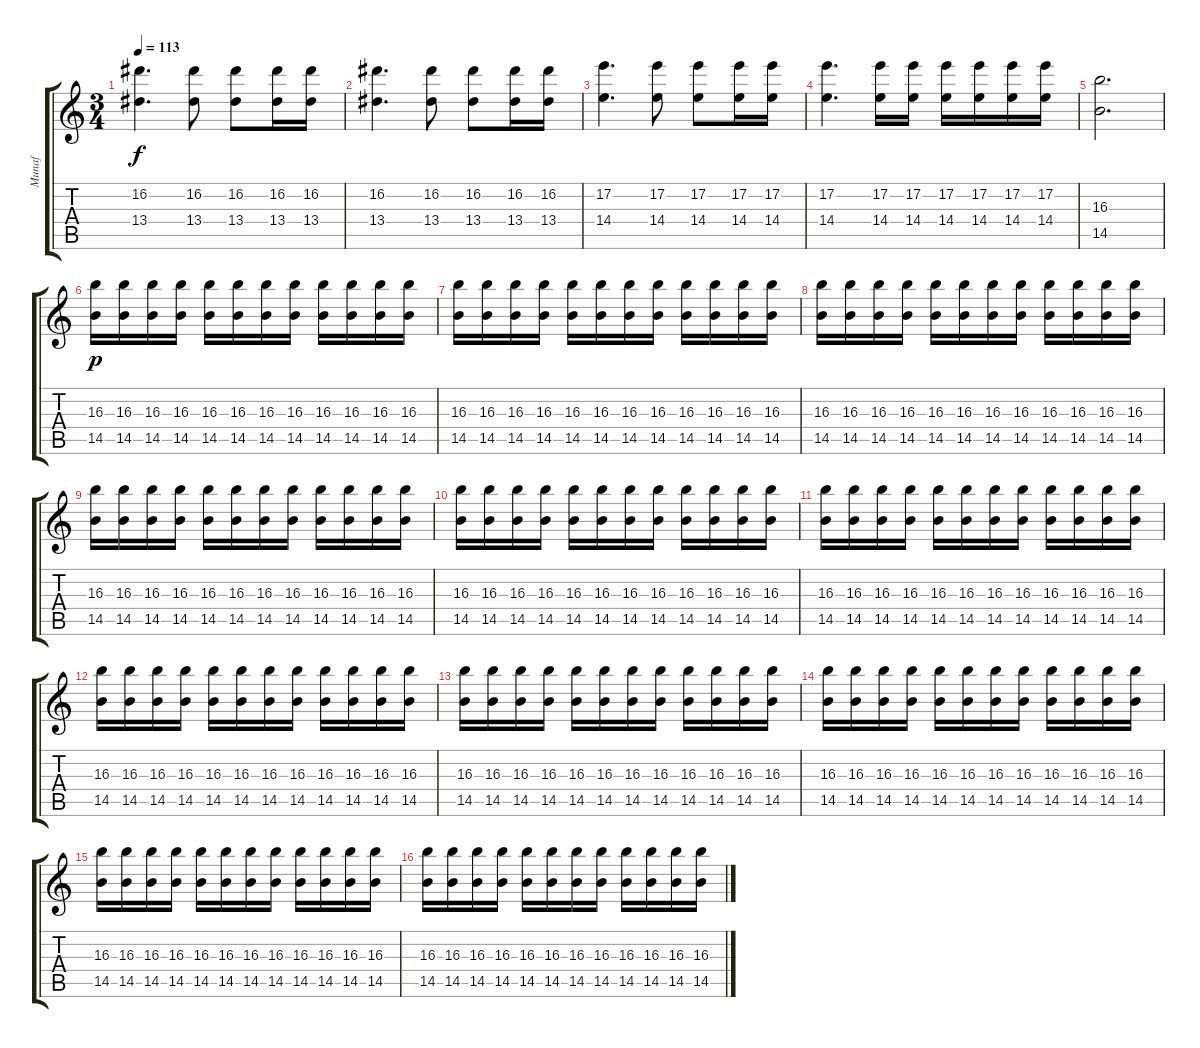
\track ("Munaf" "Munaf") {instrument electricguitarclean}
\staff {score tabs}
\tuning (E4 B3 G3 D3 A2 E2) {hide}
\ts (3 4)
\tempo 113
\clef g2
\ks c
(16.2 13.4).4{d dy f} (16.2 13.4).8 (16.2 13.4).8 (16.2 13.4).16 (16.2 13.4).16 |
(16.2 13.4).4{d} (16.2 13.4).8 (16.2 13.4).8 (16.2 13.4).16 (16.2 13.4).16 |
(17.2 14.4).4{d} (17.2 14.4).8 (17.2 14.4).8 (17.2 14.4).16 (17.2 14.4).16 |
(17.2 14.4).4{d} (17.2 14.4).16 (17.2 14.4).16 (17.2 14.4).16 (17.2 14.4).16 (17.2 14.4).16 (17.2 14.4).16 |
(16.3 14.5).2{d} |
(16.3 14.5).16{dy p} (16.3 14.5).16 (16.3 14.5).16 (16.3 14.5).16 (16.3 14.5).16 (16.3 14.5).16 (16.3 14.5).16 (16.3 14.5).16 (16.3 14.5).16 (16.3 14.5).16 (16.3 14.5).16 (16.3 14.5).16 |
(16.3 14.5).16 (16.3 14.5).16 (16.3 14.5).16 (16.3 14.5).16 (16.3 14.5).16 (16.3 14.5).16 (16.3 14.5).16 (16.3 14.5).16 (16.3 14.5).16 (16.3 14.5).16 (16.3 14.5).16 (16.3 14.5).16 |
(16.3 14.5).16 (16.3 14.5).16 (16.3 14.5).16 (16.3 14.5).16 (16.3 14.5).16 (16.3 14.5).16 (16.3 14.5).16 (16.3 14.5).16 (16.3 14.5).16 (16.3 14.5).16 (16.3 14.5).16 (16.3 14.5).16 |
(16.3 14.5).16 (16.3 14.5).16 (16.3 14.5).16 (16.3 14.5).16 (16.3 14.5).16 (16.3 14.5).16 (16.3 14.5).16 (16.3 14.5).16 (16.3 14.5).16 (16.3 14.5).16 (16.3 14.5).16 (16.3 14.5).16 |
(16.3 14.5).16 (16.3 14.5).16 (16.3 14.5).16 (16.3 14.5).16 (16.3 14.5).16 (16.3 14.5).16 (16.3 14.5).16 (16.3 14.5).16 (16.3 14.5).16 (16.3 14.5).16 (16.3 14.5).16 (16.3 14.5).16 |
(16.3 14.5).16 (16.3 14.5).16 (16.3 14.5).16 (16.3 14.5).16 (16.3 14.5).16 (16.3 14.5).16 (16.3 14.5).16 (16.3 14.5).16 (16.3 14.5).16 (16.3 14.5).16 (16.3 14.5).16 (16.3 14.5).16 |
(16.3 14.5).16 (16.3 14.5).16 (16.3 14.5).16 (16.3 14.5).16 (16.3 14.5).16 (16.3 14.5).16 (16.3 14.5).16 (16.3 14.5).16 (16.3 14.5).16 (16.3 14.5).16 (16.3 14.5).16 (16.3 14.5).16 |
(16.3 14.5).16 (16.3 14.5).16 (16.3 14.5).16 (16.3 14.5).16 (16.3 14.5).16 (16.3 14.5).16 (16.3 14.5).16 (16.3 14.5).16 (16.3 14.5).16 (16.3 14.5).16 (16.3 14.5).16 (16.3 14.5).16 |
(16.3 14.5).16 (16.3 14.5).16 (16.3 14.5).16 (16.3 14.5).16 (16.3 14.5).16 (16.3 14.5).16 (16.3 14.5).16 (16.3 14.5).16 (16.3 14.5).16 (16.3 14.5).16 (16.3 14.5).16 (16.3 14.5).16 |
(16.3 14.5).16 (16.3 14.5).16 (16.3 14.5).16 (16.3 14.5).16 (16.3 14.5).16 (16.3 14.5).16 (16.3 14.5).16 (16.3 14.5).16 (16.3 14.5).16 (16.3 14.5).16 (16.3 14.5).16 (16.3 14.5).16 |
(16.3 14.5).16 (16.3 14.5).16 (16.3 14.5).16 (16.3 14.5).16 (16.3 14.5).16 (16.3 14.5).16 (16.3 14.5).16 (16.3 14.5).16 (16.3 14.5).16 (16.3 14.5).16 (16.3 14.5).16 (16.3 14.5).16
